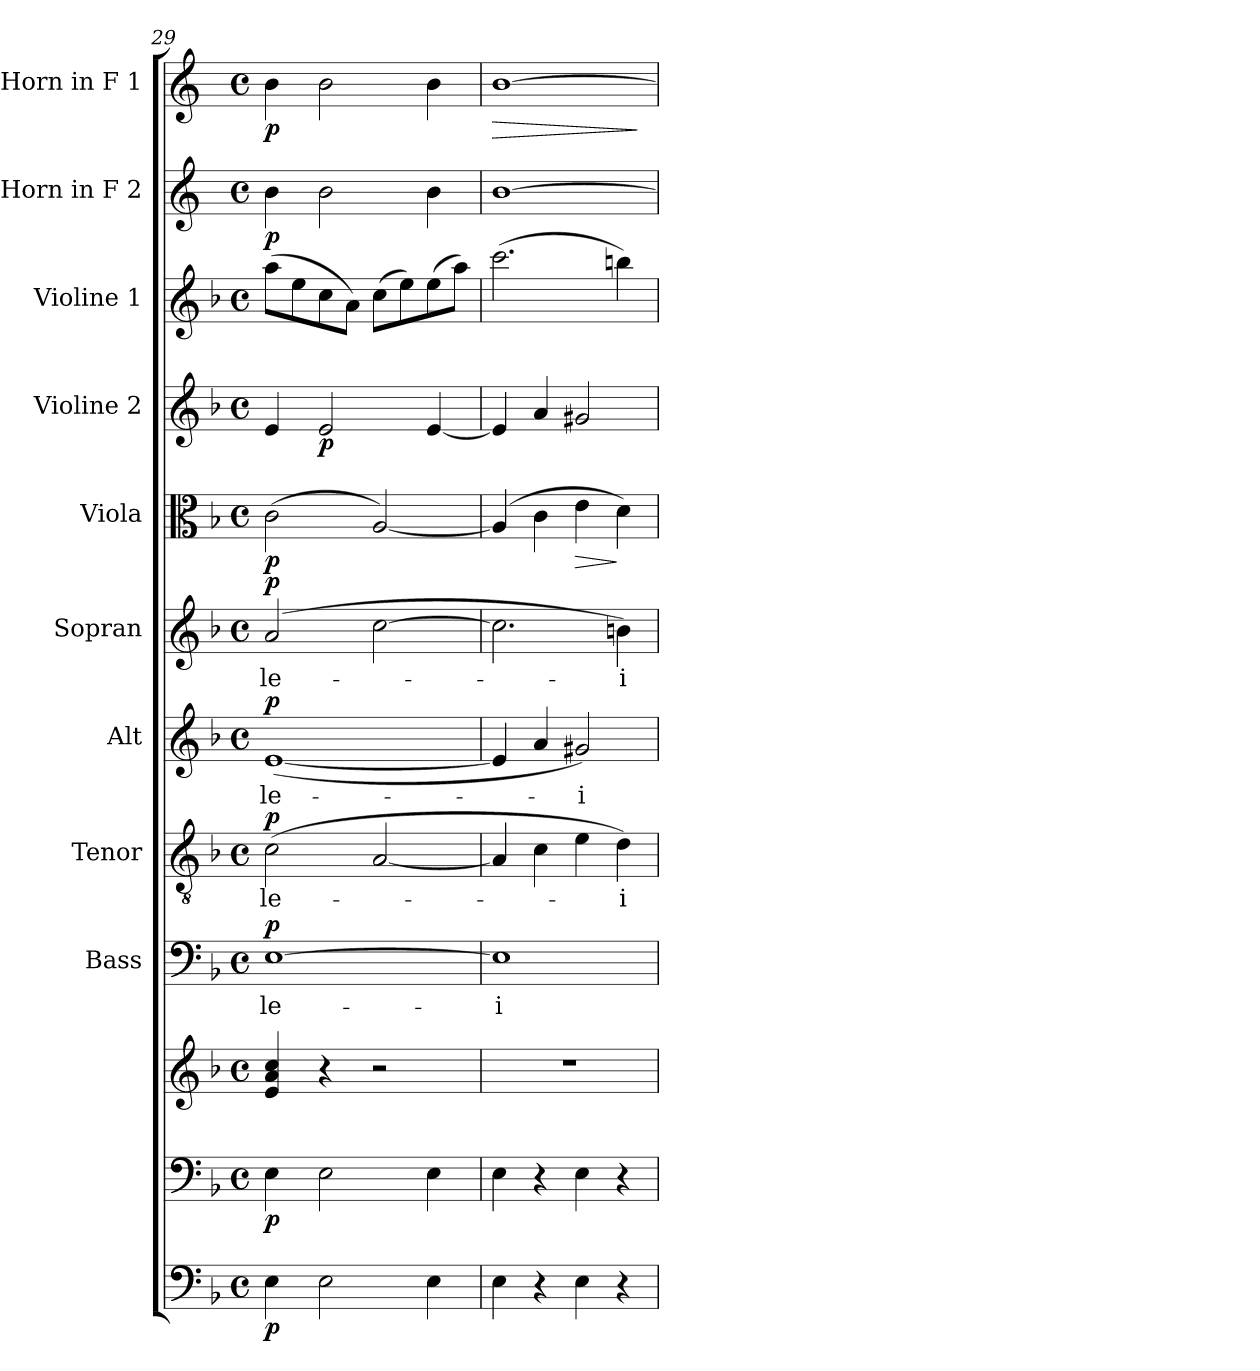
**kern	**dynam	**kern	**kern	**dynam	**kern	**text	**dynam	**kern	**text	**dynam	**kern	**text	**dynam	**kern	**text	**dynam	**kern	**dynam	**kern	**dynam	**kern	**kern	**dynam	**kern	**dynam
*part11	*part11	*part10	*part10	*part10	*part9	*part9	*part9	*part8	*part8	*part8	*part7	*part7	*part7	*part6	*part6	*part6	*part5	*part5	*part4	*part4	*part3	*part2	*part2	*part1	*part1
*staff12	*staff12	*staff11	*staff10	*staff10/11	*staff9	*staff9	*staff9	*staff8	*staff8	*staff8	*staff7	*staff7	*staff7	*staff6	*staff6	*staff6	*staff5	*staff5	*staff4	*staff4	*staff3	*staff2	*staff2	*staff1	*staff1
*	*	*	*	*	*I"Bass	*	*	*I"Tenor	*	*	*I"Alt	*	*	*I"Sopran	*	*	*I"Viola	*	*I"Violine 2	*	*I"Violine 1	*I"Horn in F 2	*	*I"Horn in F 1	*
*	*	*	*	*	*I'B.	*	*	*I'T.	*	*	*I'A.	*	*	*I'S.	*	*	*I'Vla.	*	*I'Vl. 2	*	*I'Vl. 1	*	*	*	*
*clefF4	*	*clefF4	*clefG2	*	*clefF4	*	*	*clefGv2	*	*	*clefG2	*	*	*clefG2	*	*	*clefC3	*	*clefG2	*	*clefG2	*clefG2	*	*clefG2	*
*ITrd7c12	*	*	*	*	*	*	*	*	*	*	*	*	*	*	*	*	*	*	*	*	*	*ITrd4c7	*	*ITrd4c7	*
*k[b-]	*	*k[b-]	*k[b-]	*	*k[b-]	*	*	*k[b-]	*	*	*k[b-]	*	*	*k[b-]	*	*	*k[b-]	*	*k[b-]	*	*k[b-]	*k[b-]	*	*k[b-]	*
*F:	*	*F:	*F:	*	*F:	*	*	*F:	*	*	*F:	*	*	*F:	*	*	*F:	*	*F:	*	*F:	*F:	*	*F:	*
*M4/4	*	*M4/4	*M4/4	*	*M4/4	*	*	*M4/4	*	*	*M4/4	*	*	*M4/4	*	*	*M4/4	*	*M4/4	*	*M4/4	*M4/4	*	*M4/4	*
*met(c)	*	*met(c)	*met(c)	*	*met(c)	*	*	*met(c)	*	*	*met(c)	*	*	*met(c)	*	*	*met(c)	*	*met(c)	*	*met(c)	*met(c)	*	*met(c)	*
=29	=29	=29	=29	=29	=29	=29	=29	=29	=29	=29	=29	=29	=29	=29	=29	=29	=29	=29	=29	=29	=29	=29	=29	=29	=29
!	!LO:DY:b	!	!	!LO:DY:b=2	!	!LO:LY:b	!LO:DY:a	!	!LO:LY:b	!LO:DY:a	!	!LO:LY:b	!LO:DY:a	!	!LO:LY:b	!LO:DY:a	!	!LO:DY:b	!	!	!	!	!LO:DY:b	!	!LO:DY:b
4EE\	p	4E\	4e/ 4a/ 4cc/	p	[1E	-le-	p	(>2c\	-le-	p	(>[1e	-le-	p	(2a/	-le-	p	(>2c\	p	4e/	.	(>8aa\L	4e\	p	4e\	p
.	.	.	.	.	.	.	.	.	.	.	.	.	.	.	.	.	.	.	.	.	8ee\	.	.	.	.
!	!	!	!	!	!	!	!	!	!	!	!	!	!	!	!	!	!	!	!	!LO:DY:b	!	!	!	!	!
2EE\	.	2E\	4r	.	.	.	.	.	.	.	.	.	.	.	.	.	.	.	2e/	p	8cc\	2e\	.	2e\	.
.	.	.	.	.	.	.	.	.	.	.	.	.	.	.	.	.	.	.	.	.	8a\J)	.	.	.	.
.	.	.	2r	.	.	.	.	[2A/	.	.	.	.	.	[2cc\	.	.	[2A/)	.	.	.	(>8cc\L	.	.	.	.
.	.	.	.	.	.	.	.	.	.	.	.	.	.	.	.	.	.	.	.	.	8ee\)	.	.	.	.
4EE\	.	4E\	.	.	.	.	.	.	.	.	.	.	.	.	.	.	.	.	[4e/	.	(>8ee\	4e\	.	4e\	.
.	.	.	.	.	.	.	.	.	.	.	.	.	.	.	.	.	.	.	.	.	8aa\J)	.	.	.	.
=30	=30	=30	=30	=30	=30	=30	=30	=30	=30	=30	=30	=30	=30	=30	=30	=30	=30	=30	=30	=30	=30	=30	=30	=30	=30
!	!	!	!	!	!	!LO:LY:b	!	!	!	!	!	!	!	!	!	!	!	!	!	!	!	!	!	!	!LO:HP:b
4EE\	.	4E\	1r	.	1E]	-i-	.	4A/]	.	.	4e/]	.	.	2.cc\]	.	.	(4A/]	.	4e/]	.	(>2.ccc\	[1e	.	[1e	>
4r	.	4r	.	.	.	.	.	4c\	.	.	4a/	.	.	.	.	.	4c\	.	4a/	.	.	.	.	.	.
!	!	!	!	!	!	!	!	!	!	!	!	!LO:LY:b	!	!	!	!	!	!LO:HP:b	!	!	!	!	!	!	!
4EE\	.	4E\	.	.	.	.	.	4e\	.	.	2g#X/)	-i-	.	.	.	.	4e\	>	2g#X/	.	.	.	.	.	.
!	!	!	!	!	!	!	!	!	!LO:LY:b	!	!	!	!	!	!LO:LY:b	!	!	!	!	!	!	!	!	!	!
4r	.	4r	.	.	.	.	.	4d\)	-i-	.	.	.	.	4bn\)	-i-	.	4d\)	]	.	.	4bbn\)	.	.	.	.
.	.	.	.	.	.	.	.	.	.	.	.	.	.	.	.	.	.	.	.	.	.	.	.	.	]
=	=	=	=	=	=	=	=	=	=	=	=	=	=	=	=	=	=	=	=	=	=	=	=	=	=
*-	*-	*-	*-	*-	*-	*-	*-	*-	*-	*-	*-	*-	*-	*-	*-	*-	*-	*-	*-	*-	*-	*-	*-	*-	*-
